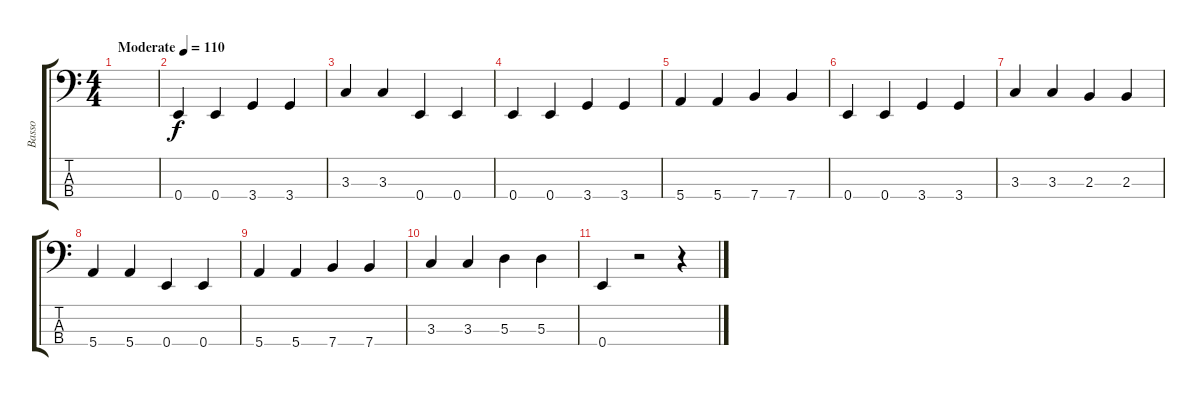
\track ("Basso" "Basso") {instrument electricbassfinger bank 242}
\staff {score tabs}
\tuning (G2 D2 A1 E1) {hide}
\ts (4 4)
\tempo (110 "Moderate")
\clef f4
\ks c
|
0.4.4{beam merge} 0.4.4 3.4.4{beam merge} 3.4.4 |
3.3.4{beam merge} 3.3.4{beam merge} 0.4.4 0.4.4 |
0.4.4{beam merge} 0.4.4{beam merge} 3.4.4 3.4.4 |
5.4.4{beam merge} 5.4.4 7.4.4{beam merge} 7.4.4 |
0.4.4{beam merge} 0.4.4{beam merge} 3.4.4{beam merge} 3.4.4 |
3.3.4 3.3.4 2.3.4 2.3.4 |
5.4.4 5.4.4 0.4.4 0.4.4 |
5.4.4{beam merge} 5.4.4 7.4.4{beam merge} 7.4.4 |
3.3.4 3.3.4 5.3.4 5.3.4 |
0.4.4{beam merge} r.2 r.4
